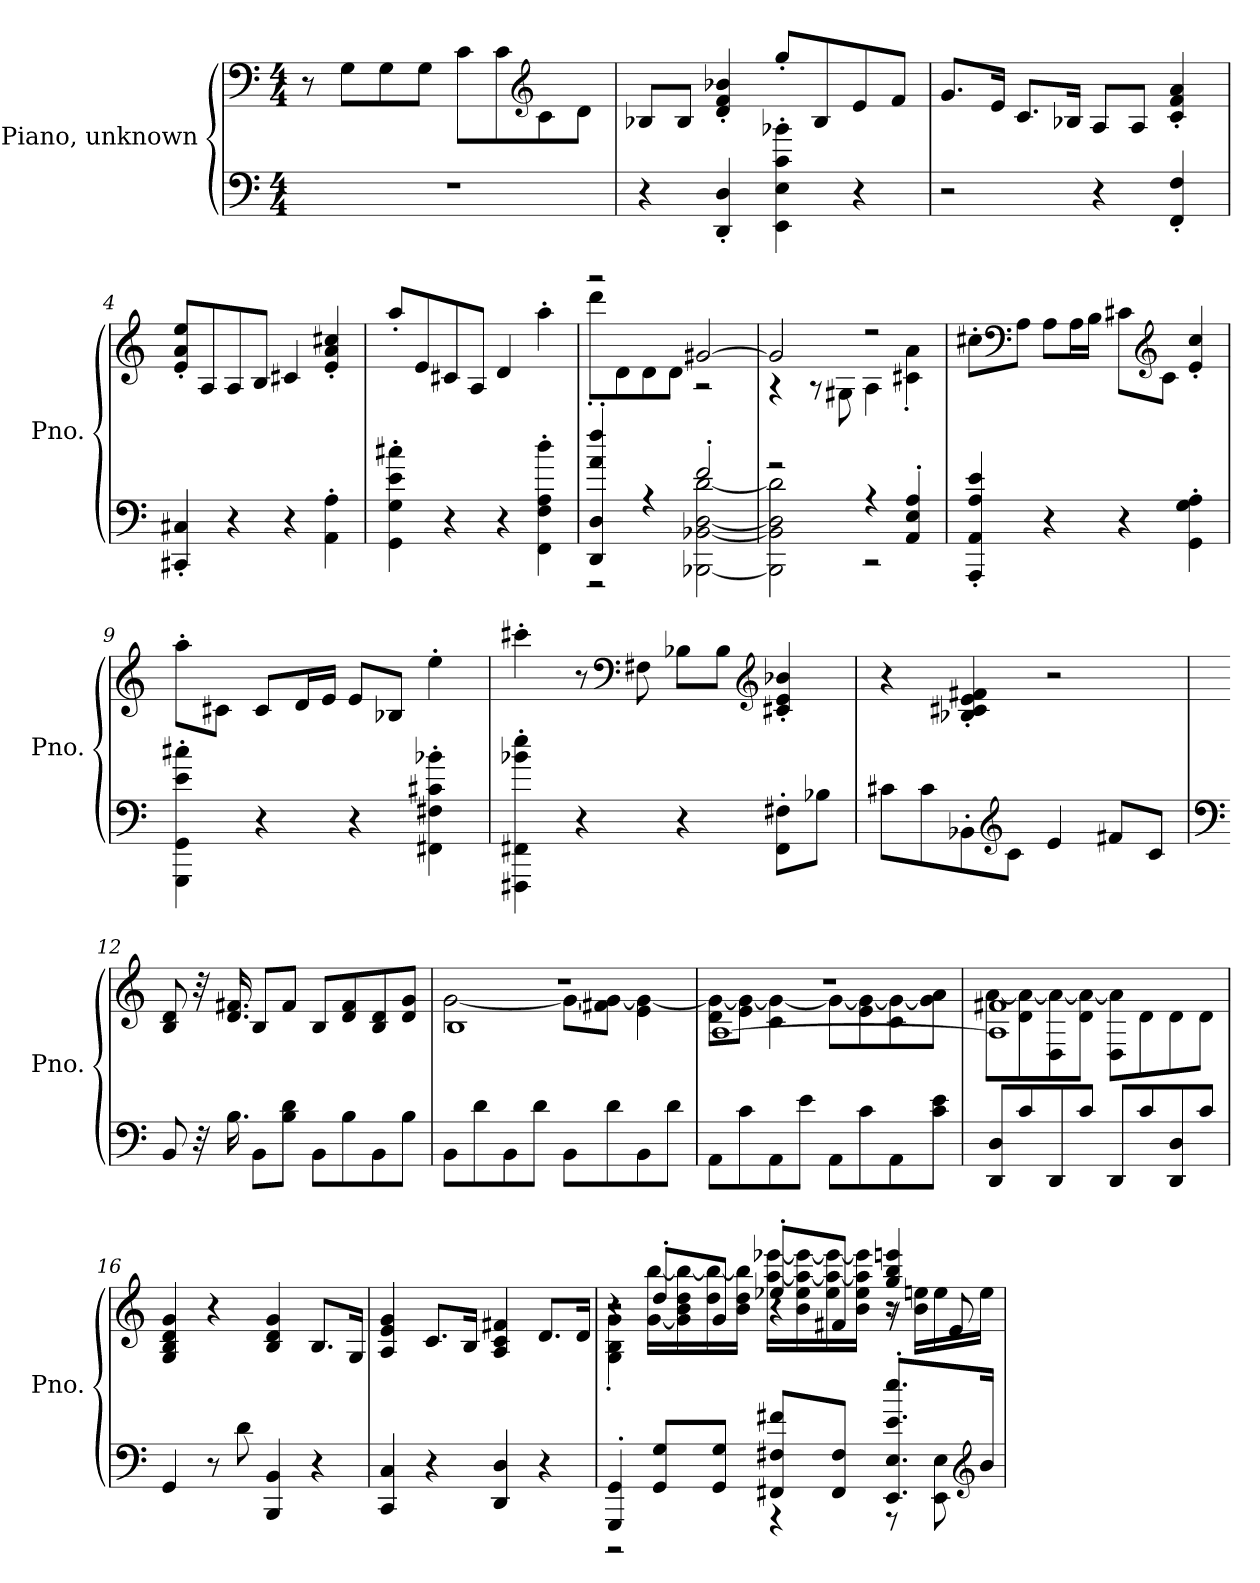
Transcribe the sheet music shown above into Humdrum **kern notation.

**kern	**kern
*part1	*part1
*staff2	*staff1
*I"Piano, unknown	*
*I'Pno.	*
*clefF4	*clefF4
*k[]	*k[]
*M4/4	*M4/4
*MM120	*MM120
=1	=1
1r	8r
.	8G\L
.	8G\
.	8G\J
.	8c\L
.	8c\
*	*clefG2
.	8c\
.	8d\J
=2	=2
4r	8B-X/L
.	8B-/J
4DD/' 4D/'	4d/' 4f/' 4b-X/'
4EE\' 4E\' 4c\' 4b-X\'	8gg'/L
.	8B-/
4r	8e/
.	8f/J
=3	=3
2r	8.g/L
.	16e/Jk
.	8.c/L
.	16B-X/Jk
4r	8A/L
.	8A/J
4FF/' 4F/'	4c/' 4f/' 4a/'
=4	=4
4CC#X/' 4C#X/'	8e/' 8a/' 8ee/'L
.	8A/
4r	8A/
.	8B/J
4r	4c#X/
4AA\' 4A\'	4e/' 4a/' 4cc#X/'
!!LO:LB:g=z
=5	=5
4GG\' 4G\' 4e\' 4cc#X\'	8aa'/L
.	8e/
4r	8c#X/
.	8A/J
4r	4d/
4FF\' 4F\' 4A\' 4dd\'	4aa'\
=6	=6
*^	*^
4DD/' 4D/' 4a/' 4ff/'	2r	2r	8ddd'\L
.	.	.	8d\
4r	.	.	8d\
.	.	.	8d\J
2f'/	[2BBB-X\ [2BB-X\ [2D\ [2d\	[2g#X/	2r
=7	=7	=7	=7
2r	2BBB-\] 2BB-\] 2D\] 2d\]	2g#/]	4r
.	.	.	8r
.	.	.	8G#X\
4r	2r	2r	4A\
4AA/' 4E/' 4A/'	.	.	4c#X\' 4a\'
*v	*v	*	*
*	*v	*v
=8	=8
4AAA/' 4AA/' 4A/' 4e/'	8cc#X'\L
*	*clefF4
.	8A\J
4r	8A\L
.	16A\L
.	16B\JJ
4r	8c#X\L
*	*clefG2
.	8c#\J
4GG\' 4G\' 4A\'	4e/' 4cc#/'
!!LO:LB:g=z
=9	=9
4GGG\' 4GG\' 4e\' 4cc#X\'	8aa'\L
.	8c#X\J
4r	8c#/L
.	16d/L
.	16e/JJ
4r	8e/L
.	8B-X/J
4FF#X\' 4F#X\' 4c#X\' 4b-X\'	4ee'\
=10	=10
4FFF#X\' 4FF#X\' 4b-X\' 4ee\'	4ccc#X'\
4r	8r
*	*clefF4
.	8F#X\
4r	8B-X\L
.	8B-\J
*	*clefG2
8FF#\' 8F#X\'L	4c#X/' 4e/' 4b-X/'
8B-X\J	.
=11	=11
8c#X\L	4r
8c#\	.
8BB-X'\	4B-X/' 4c#X/' 4e/' 4f#X/'
*clefG2	*
8c#\J	.
4e/	2r
8f#X/L	.
8c#/J	.
!!LO:LB:g=z
=12	=12
*clefF4	*
8BB/	8B/ 8d/
32r	32r
16.B\	16.d/ 16.f#X/
8BB\L	8B/L
8B\ 8d\J	8f#/J
8BB\L	8B/L
8B\	8d/ 8f#/
8BB\	8B/ 8d/
8B\J	8d/ 8g/J
=13	=13
*	*^
*	*	*^
8BB\L	1r	[2g\	1B
8d\	.	.	.
8BB\	.	.	.
8d\J	.	.	.
8BB\L	.	8g\L_	.
8d\	.	8f#X\ 8g\_J	.
8BB\	.	4e\ 4g\_	.
8d\J	.	.	.
=14	=14	=14	=14
8AA\L	1r	8d\ 8g\_L	[1A
8c\	.	8e\ 8g\_J	.
8AA\	.	4c\ 4g\_	.
8e\J	.	.	.
8AA\L	.	8g\L_	.
8c\	.	8e\ 8g\_	.
8AA\	.	8c\ 8g\_	.
8c\ 8e\J	.	8g\] 8a\J	.
!!LO:LB:g=z	!!	!!
=15	=15	=15	=15
8DD/ 8D/L	1f#X	[8a\L	1A]
8c/	.	8d\ 8a\_	.
8DD/	.	8D\ 8a\_	.
8c/J	.	8d\ 8a\_J	.
8DD/L	.	8D\ 8a\]L	.
8c/	.	8d\	.
8DD/ 8D/	.	8d\	.
8c/J	.	8d\J	.
*	*v	*v	*v
=16	=16
4GG/	4G/ 4B/ 4d/ 4g/
8r	4r
8d\	.
4BBB/ 4BB/	4B/ 4d/ 4g/
4r	8.B/L
.	16G/Jk
=17	=17
4CC/ 4C/	4A/ 4e/ 4g/
4r	8.c/L
.	16B/Jk
4DD/ 4D/	4A/ 4c/ 4f#X/
4r	8.d/L
.	16d/Jk
!!LO:LB:g=z
=18	=18
*^	*^
*	*	*	*^
4GGG/' 4GG/'	2r	4r	4G\' 4B\' 4g\'	2r
8GG/ 8G/L	.	8dd'/L	[16g\ [16bb\LL	.
.	.	.	16g\] 16b\ 16dd\ 16bb\_	.
8GG/ 8G/J	.	8g/J	16dd\ 16bb\_	.
.	.	.	16b\ 16dd\ 16bb\]JJ	.
8FF#X/ 8F#X/ 8f#X/L	4r	8ee-X'/L	[16aa\ [16eee-X\LL	4r
.	.	.	16b\ 16ee-\ 16aa\_ 16eee-\_	.
8FF#/ 8F#/J	.	8f#X/J	16ee-\ 16aa\_ 16eee-\_	.
.	.	.	16b\ 16ee-\ 16aa\] 16eee-\]JJ	.
8.EE/' 8.E/' 8.e/' 8.ee/'L	8r	4gg/ 4bb/ 4eeen/	16r	8r
.	.	.	16b\ 16een\LL	.
.	8EE\ 8E\	.	16ee\	8e/
*clefG2	*	*	*	*
16b/Jk	.	.	16ee\JJ	.
*v	*v	*	*	*
*	*v	*v	*v
=	=
*-	*-
